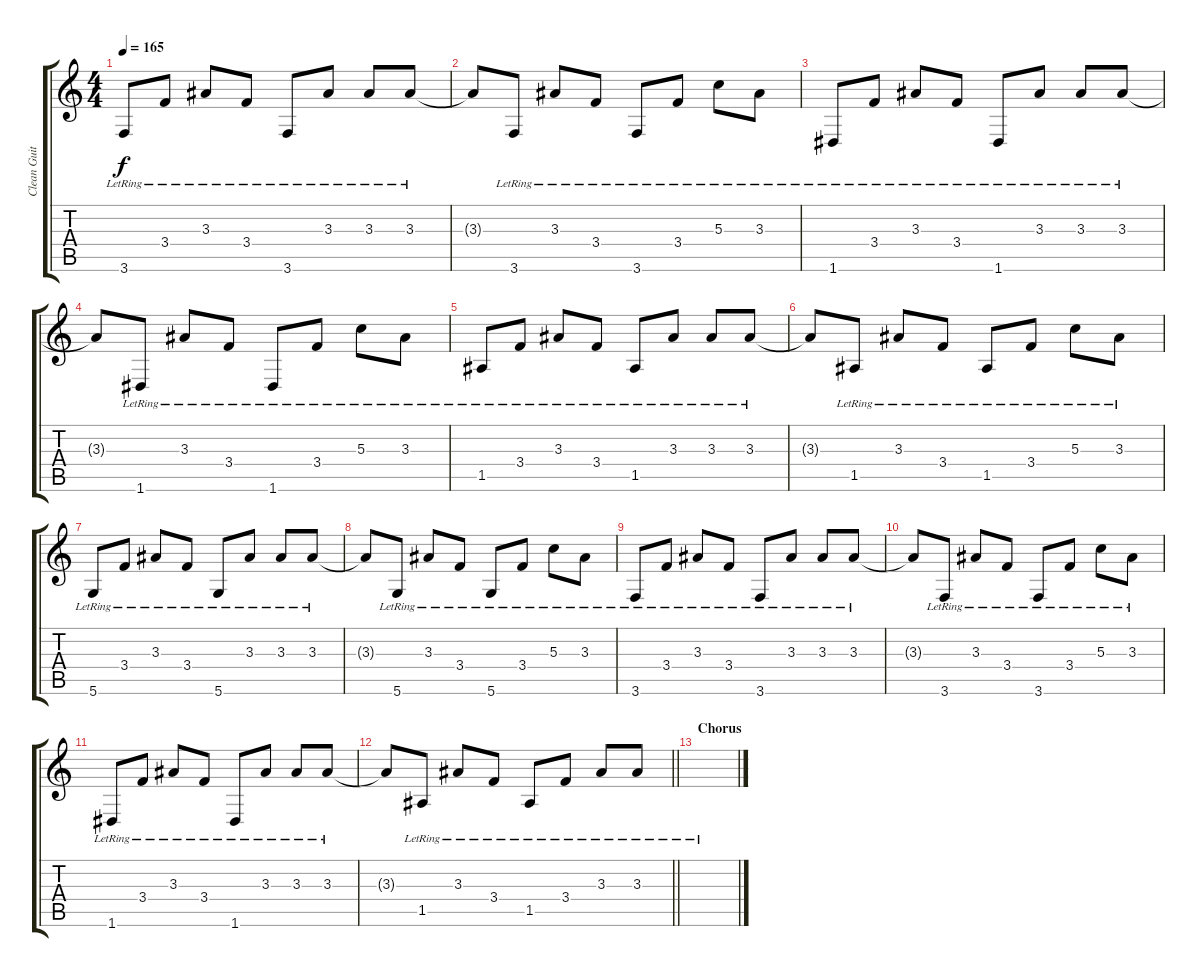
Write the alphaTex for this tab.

\track ("Clean Guitar" "Clean Guit") {instrument electricguitarclean}
\staff {score tabs}
\tuning (E4 B3 G3 D3 A2 D2) {hide}
\ts (4 4)
\tempo 165
\clef g2
\ks c
3.6{lr}.8{dy f} 3.4{lr}.8 3.3{lr}.8 3.4{lr}.8 3.6{lr}.8 3.3{lr}.8 3.3{lr}.8 3.3{lr}.8 |
3.3{t}.8 3.6{lr}.8 3.3{lr}.8 3.4{lr}.8 3.6{lr}.8 3.4{lr}.8 5.3{lr}.8 3.3{lr}.8 |
1.6{lr}.8 3.4{lr}.8 3.3{lr}.8 3.4{lr}.8 1.6{lr}.8 3.3{lr}.8 3.3{lr}.8 3.3{lr}.8 |
3.3{t}.8 1.6{lr}.8 3.3{lr}.8 3.4{lr}.8 1.6{lr}.8 3.4{lr}.8 5.3{lr}.8 3.3{lr}.8 |
1.5{lr}.8 3.4{lr}.8 3.3{lr}.8 3.4{lr}.8 1.5{lr}.8 3.3{lr}.8 3.3{lr}.8 3.3{lr}.8 |
3.3{t}.8 1.5{lr}.8 3.3{lr}.8 3.4{lr}.8 1.5{lr}.8 3.4{lr}.8 5.3{lr}.8 3.3{lr}.8 |
5.6{lr}.8 3.4{lr}.8 3.3{lr}.8 3.4{lr}.8 5.6{lr}.8 3.3{lr}.8 3.3{lr}.8 3.3{lr}.8 |
3.3{t}.8 5.6{lr}.8 3.3{lr}.8 3.4{lr}.8 5.6{lr}.8 3.4{lr}.8 5.3{lr}.8 3.3{lr}.8 |
3.6{lr}.8 3.4{lr}.8 3.3{lr}.8 3.4{lr}.8 3.6{lr}.8 3.3{lr}.8 3.3{lr}.8 3.3{lr}.8 |
3.3{t}.8 3.6{lr}.8 3.3{lr}.8 3.4{lr}.8 3.6{lr}.8 3.4{lr}.8 5.3{lr}.8 3.3{lr}.8 |
1.6{lr}.8 3.4{lr}.8 3.3{lr}.8 3.4{lr}.8 1.6{lr}.8 3.3{lr}.8 3.3{lr}.8 3.3{lr}.8 |
\barLineRight lightlight
3.3{t}.8 1.5{lr}.8 3.3{lr}.8 3.4{lr}.8 1.5{lr}.8 3.4{lr}.8 3.3{lr}.8 3.3{lr}.8 |
\section ("" "Chorus")
